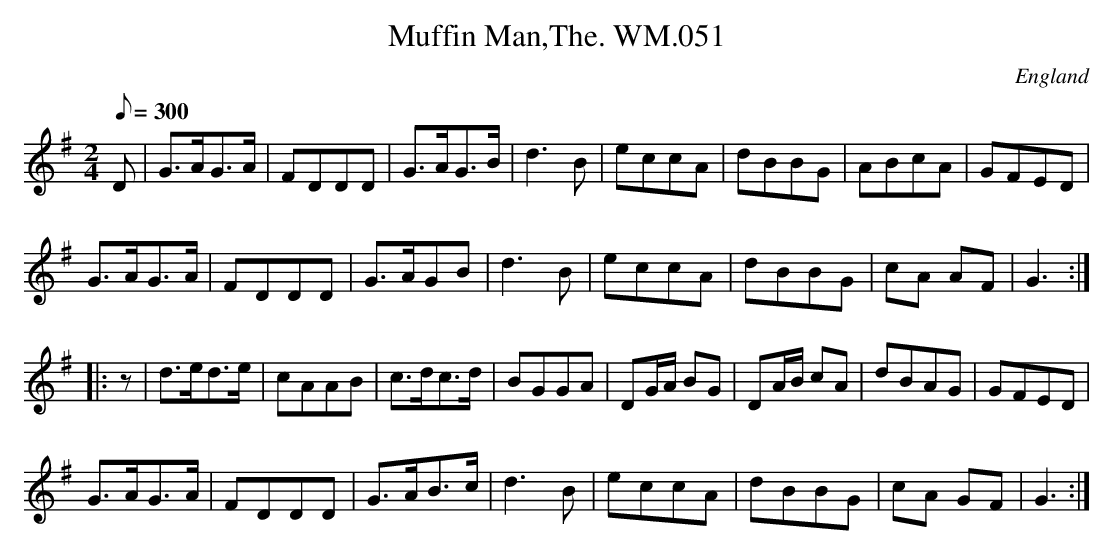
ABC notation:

X:1
T:Muffin Man,The. WM.051
M:2/4
L:1/8
Q:300
O:England
K:G
D|G>AG>A|FDDD|G>AG>B|d3B|eccA|dBBG|ABcA|GFED|!
G>AG>A|FDDD|G>AGB|d3B|eccA|dBBG|cA AF|G3:|!
|:z|d>ed>e|cAAB|c>dc>d|BGGA|DG/A/ BG|DA/B/ cA|dBAG|GFED|!
G>AG>A|FDDD|G>AB>c|d3B|eccA|dBBG|cA GF|G3:|]
